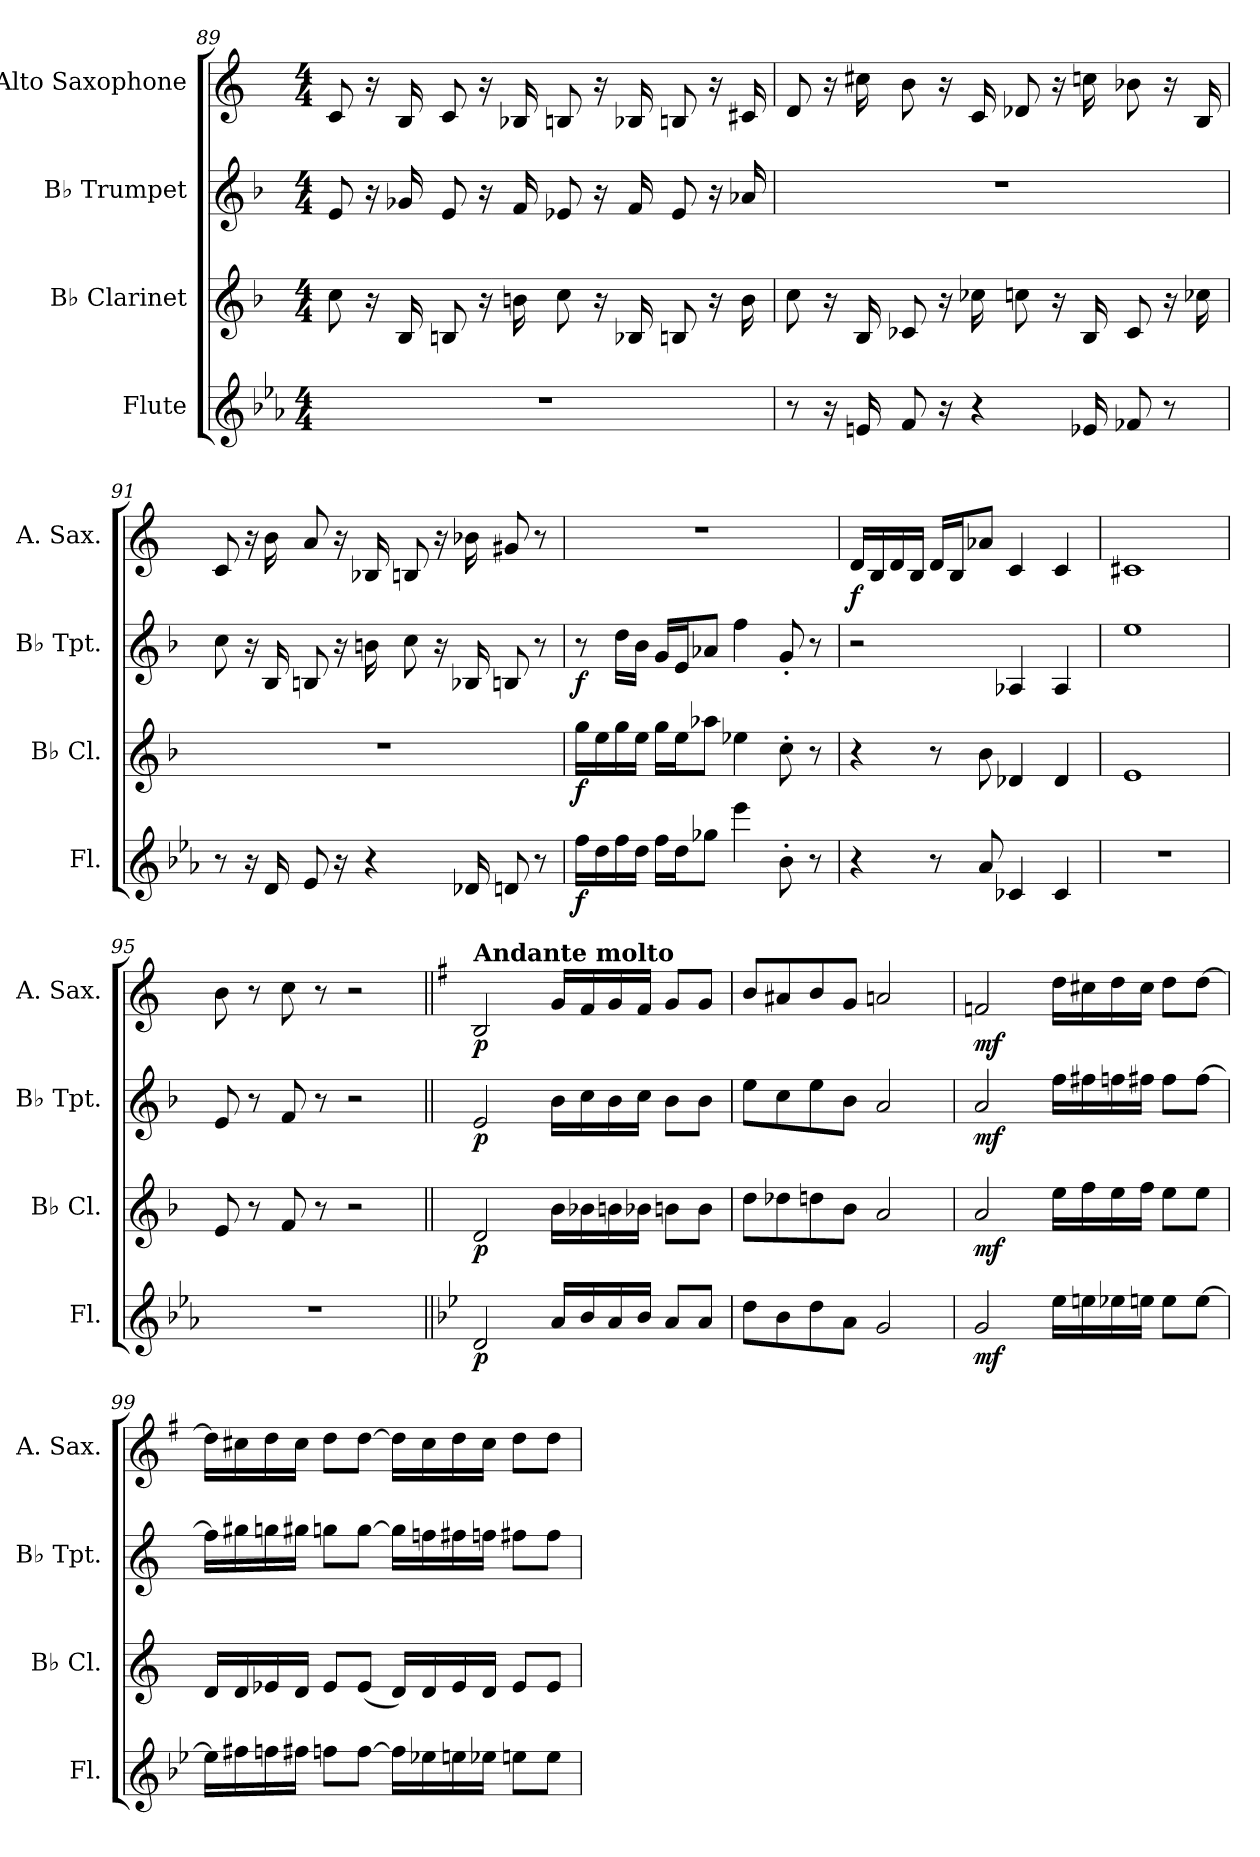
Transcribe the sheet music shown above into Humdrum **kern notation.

**kern	**dynam	**kern	**dynam	**kern	**dynam	**kern	**dynam
*part4	*part4	*part3	*part3	*part2	*part2	*part1	*part1
*staff4	*staff4	*staff3	*staff3	*staff2	*staff2	*staff1	*staff1
*I"Flute	*	*I"B♭ Clarinet	*	*I"B♭ Trumpet	*	*I"Alto Saxophone	*
*I'Fl.	*	*I'B♭ Cl.	*	*I'B♭ Tpt.	*	*I'A. Sax.	*
!!LO:LB:g=z
*clefG2	*	*clefG2	*	*clefG2	*	*clefG2	*
*	*	*ITrd1c2	*	*ITrd1c2	*	*ITrd5c9	*
*k[b-e-a-]	*	*k[b-e-a-]	*	*k[b-e-a-]	*	*k[b-e-a-]	*
*M4/4	*	*M4/4	*	*M4/4	*	*M4/4	*
=89	=89	=89	=89	=89	=89	=89	=89
1r	.	8b-\	.	8d/	.	8E-/	.
.	.	16r	.	16r	.	16r	.
.	.	16A-/	.	16f-X/	.	16D/	.
.	.	8An/	.	8d/	.	8E-/	.
.	.	16r	.	16r	.	16r	.
.	.	16an\	.	16e-/	.	16D-X/	.
.	.	8b-\	.	8d-X/	.	8Dn/	.
.	.	16r	.	16r	.	16r	.
.	.	16A-X/	.	16e-/	.	16D-X/	.
.	.	8An/	.	8d-/	.	8Dn/	.
.	.	16r	.	16r	.	16r	.
.	.	16a\	.	16g-X/	.	16En/	.
=90	=90	=90	=90	=90	=90	=90	=90
8r	.	8b-\	.	1r	.	8F/	.
16r	.	16r	.	.	.	16r	.
16en/	.	16A-/	.	.	.	16en\	.
8f/	.	8B--X/	.	.	.	8d\	.
16r	.	16r	.	.	.	16r	.
4r	.	16b--X\	.	.	.	16E-/	.
.	.	8b-X\	.	.	.	8F-X/	.
.	.	16r	.	.	.	16r	.
16e-X/	.	16A-/	.	.	.	16e-X\	.
8f-X/	.	8B--/	.	.	.	8d-X\	.
8r	.	16r	.	.	.	16r	.
.	.	16b--X\	.	.	.	16D/	.
!!LO:LB:g=z
=91	=91	=91	=91	=91	=91	=91	=91
8r	.	1r	.	8b-\	.	8E-/	.
16r	.	.	.	16r	.	16r	.
16d/	.	.	.	16A-/	.	16d\	.
8e-/	.	.	.	8An/	.	8c/	.
16r	.	.	.	16r	.	16r	.
4r	.	.	.	16an\	.	16D-X/	.
.	.	.	.	8b-\	.	8Dn/	.
.	.	.	.	16r	.	16r	.
16d-X/	.	.	.	16A-X/	.	16d-X\	.
8dn/	.	.	.	8An/	.	8Bn/	.
8r	.	.	.	8r	.	8r	.
=92	=92	=92	=92	=92	=92	=92	=92
!	!LO:DY:b	!	!LO:DY:b	!	!LO:DY:b	!	!
16ff\LL	f	16ff\LL	f	8r	f	1r	.
16dd\	.	16dd\	.	.	.	.	.
16ff\	.	16ff\	.	16cc\LL	.	.	.
16dd\JJ	.	16dd\JJ	.	16a-\JJ	.	.	.
16ff\LL	.	16ff\LL	.	16f/LL	.	.	.
16dd\J	.	16dd\J	.	16d/J	.	.	.
8gg-X\J	.	8gg-X\J	.	8g-X/J	.	.	.
4eee-\	.	4dd-X\	.	4ee-\	.	.	.
8b-'\	.	8b-'\	.	8f'/	.	.	.
8r	.	8r	.	8r	.	.	.
=93	=93	=93	=93	=93	=93	=93	=93
!	!	!	!	!	!	!	!LO:DY:b
4r	.	4r	.	2r	.	16F/LL	f
.	.	.	.	.	.	16D/	.
.	.	.	.	.	.	16F/	.
.	.	.	.	.	.	16D/JJ	.
8r	.	8r	.	.	.	16F/LL	.
.	.	.	.	.	.	16D/J	.
8a-/	.	8a-\	.	.	.	8c-X/J	.
4c-X/	.	4c-X/	.	4G-X/	.	4E-/	.
4c-/	.	4c-/	.	4G-/	.	4E-/	.
=94	=94	=94	=94	=94	=94	=94	=94
1r	.	1d	.	1dd	.	1En	.
!!LO:PB:g=z
=95	=95	=95	=95	=95	=95	=95	=95
1r	.	8d/	.	8d/	.	8d\	.
.	.	8r	.	8r	.	8r	.
.	.	8e-/	.	8e-/	.	8e-\	.
.	.	8r	.	8r	.	8r	.
.	.	2r	.	2r	.	2r	.
=96||	=96||	=96||	=96||	=96||	=96||	=96||	=96||
!!LO:REH:place=s1:a:B:fs=13.5337:t=Le Loup
*k[b-e-]	*	*k[b-e-]	*	*k[b-e-]	*	*k[b-e-]	*
!	!	!	!	!	!	!LO:TX:a:B:t=Andante molto	!
!	!LO:DY:b	!	!LO:DY:b	!	!LO:DY:b	!	!LO:DY:b
2d/	p	2c/	p	2d/	p	2D/	p
16a/LL	.	16a\LL	.	16a\LL	.	16B-/LL	.
16b-/	.	16a-X\	.	16b-\	.	16A/	.
16a/	.	16an\	.	16a\	.	16B-/	.
16b-/JJ	.	16a-X\JJ	.	16b-\JJ	.	16A/JJ	.
8a/L	.	8an\L	.	8a\L	.	8B-/L	.
8a/J	.	8a\J	.	8a\J	.	8B-/J	.
=97	=97	=97	=97	=97	=97	=97	=97
8dd\L	.	8cc\L	.	8dd\L	.	8d/L	.
8b-\	.	8cc-X\	.	8b-\	.	8c#X/	.
8dd\	.	8ccn\	.	8dd\	.	8d/	.
8a\J	.	8a\J	.	8a\J	.	8B-/J	.
2g/	.	2g/	.	2g/	.	2cn/	.
=98	=98	=98	=98	=98	=98	=98	=98
!	!LO:DY:b	!	!LO:DY:b	!	!LO:DY:b	!	!LO:DY:b
2g/	mf	2g/	mf	2g/	mf	2A-X/	mf
16ee-\LL	.	16dd\LL	.	16ee-\LL	.	16f\LL	.
16een\	.	16ee-\	.	16een\	.	16en\	.
16ee-X\	.	16dd\	.	16ee-X\	.	16f\	.
16een\JJ	.	16ee-\JJ	.	16een\JJ	.	16e\JJ	.
8ee\L	.	8dd\L	.	8ee\L	.	8f\L	.
[8ee\J	.	8dd\J	.	[8ee\J	.	[8f\J	.
!!LO:LB:g=z
=99	=99	=99	=99	=99	=99	=99	=99
16ee\LL]	.	16c/LL	.	16ee\LL]	.	16f\LL]	.
16ff#X\	.	16c/	.	16ff#X\	.	16en\	.
16ffn\	.	16d-X/	.	16ffn\	.	16f\	.
16ff#X\JJ	.	16c/JJ	.	16ff#X\JJ	.	16e\JJ	.
8ffn\L	.	8d-/L	.	8ffn\L	.	8f\L	.
[8ff\J	.	(<8d-/J	.	[8ff\J	.	[8f\J	.
16ff\LL]	.	16c/LL)	.	16ff\LL]	.	16f\LL]	.
16ee-X\	.	16c/	.	16ee-X\	.	16e\	.
16een\	.	16d-/	.	16een\	.	16f\	.
16ee-X\JJ	.	16c/JJ	.	16ee-X\JJ	.	16e\JJ	.
8een\L	.	8d-/L	.	8een\L	.	8f\L	.
8ee\J	.	8d-/J	.	8ee\J	.	8f\J	.
=	=	=	=	=	=	=	=
*-	*-	*-	*-	*-	*-	*-	*-
